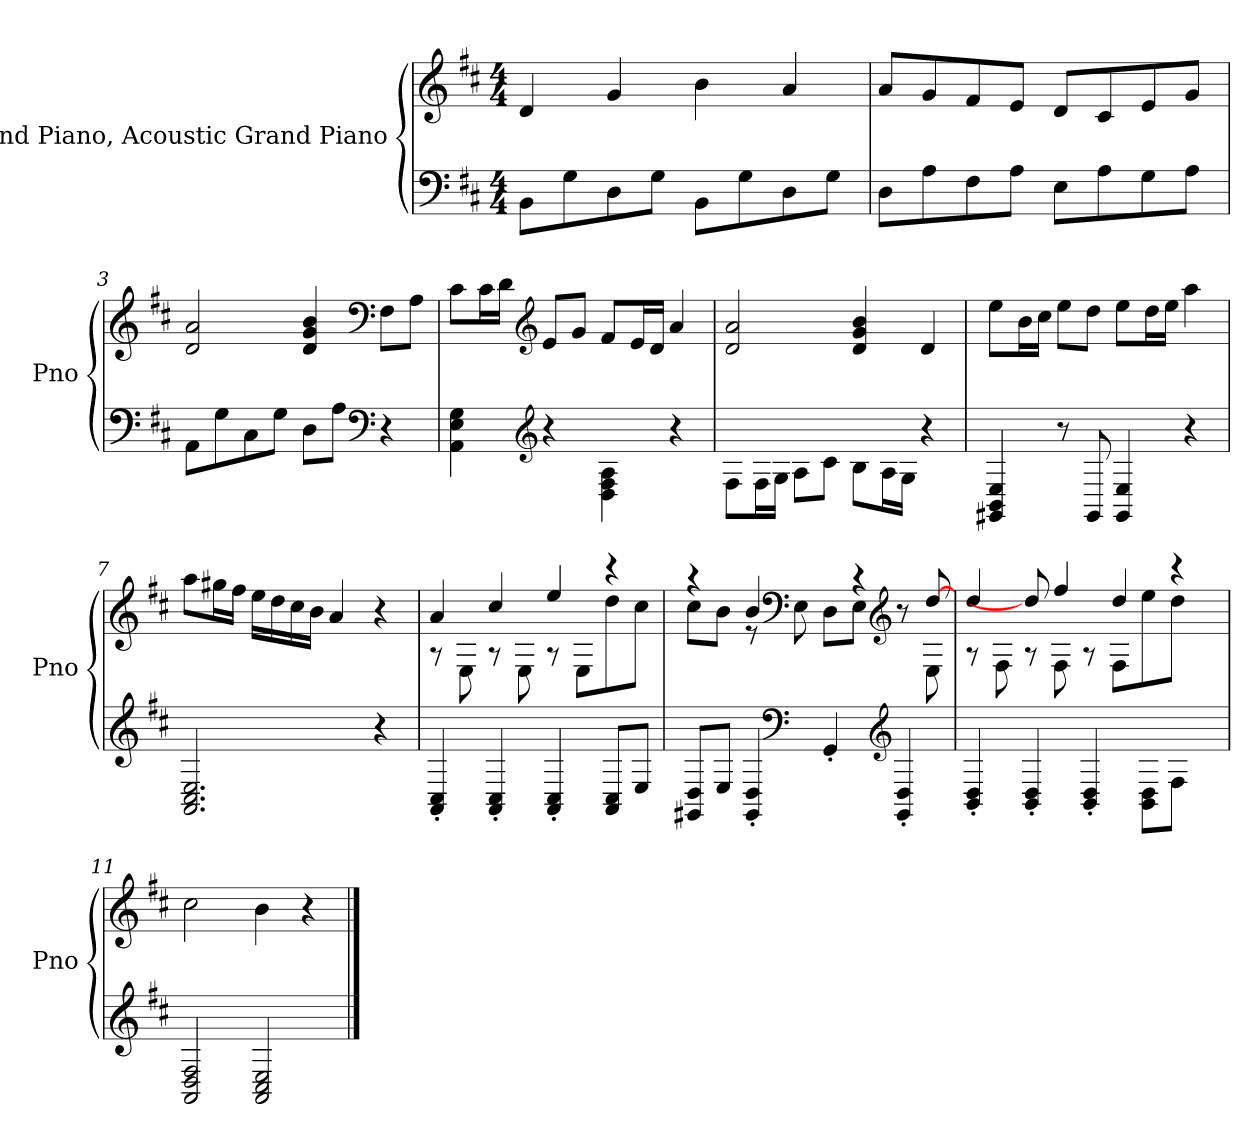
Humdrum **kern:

**kern	**kern
*part1	*part1
*staff2	*staff1
*I"Grand Piano, Acoustic Grand Piano	*
*I'Pno	*
*clefF4	*clefG2
*k[f#c#]	*k[f#c#]
*M4/4	*M4/4
*MM120	*MM120
=1	=1
8BBi\L	4di/
8Gi\	.
8Di\	4gi/
8Gi\J	.
8BBi\L	4bi\
8Gi\	.
8Di\	4ai/
8Gi\J	.
=2	=2
8Di\L	8ai/L
8Ai\	8gi/
8F#i\	8f#i/
8Ai\J	8ei/J
8Ei\L	8di/L
8Ai\	8c#i/
8Gi\	8ei/
8Ai\J	8gi/J
=3	=3
8AAi\L	2di/ 2ai/
8Gi\	.
8C#i\	.
8Gi\J	.
8Di\L	4di/ 4gi/ 4bi/
8Ai\J	.
*clefF4	*clefF4
4r	8F#i\L
.	8Ai\J
=4	=4
4AAi\ 4Ei\ 4Gi\	8c#i\L
.	16c#i\L
.	16di\JJ
*clefG2	*clefG2
4r	8ei/L
.	8gi/J
4Di\ 4F#i\ 4Ai\	8f#i/L
.	16ei/L
.	16di/JJ
4r	4ai/
!!LO:LB:g=z
=5	=5
8F#i\L	2di/ 2ai/
16F#i\L	.
16Gi\JJ	.
8Ai\L	.
8c#i\J	.
8Bi\L	4di/ 4gi/ 4bi/
16Ai\L	.
16Gi\JJ	.
4r	4di/
=6	=6
4GG#Xj/ 4BBZ/ 4EZ/	8eeZ\L
.	16bj\L
.	16cc#j\JJ
8r	8eej\L
8GG#j/	8ddj\J
4GG#j/ 4EZ/	8eeZ\L
.	16ddj\L
.	16eej\JJ
4r	4aaj\
=7	=7
2.AAi/ 2.C#i/ 2.Ei/	8aai\L
.	16gg#Xi\L
.	16ff#i\JJ
.	16eei\LL
.	16ddi\
.	16cc#i\
.	16bi\JJ
.	4ai/
4r	4r
=8	=8
*	*^
4AAi/' 4C#i/'	4ai/	8r
.	.	8Ei\
4AAi/' 4C#i/'	4cc#i/	8r
.	.	8Ei\
4AAi/' 4C#i/'	4eei/	8r
.	.	8Ei\L
8AAi/ 8C#i/L	4r	8ddi\
8Ei/J	.	8cc#i\J
!!LO:LB:g=z	!!
=9	=9	=9
*^	*	*
4.ryy	8GG#Xi/ 8Di/L	4r	8cc#i\L
.	8Ei/J	.	8bi\J
.	4GG#i/' 4Di/'	4bi/	8r
*clefF4	*	*clefF4	*
8ryy	.	.	8Ei\
2ryy	4GG#'i/	8ryy	8Di\L
.	.	4r	8Ei\J
*clefG2	*	*clefG2	*
.	4GG#i/' 4Di/'	.	8r
.	.	[8ddi/	8Ei\
*v	*v	*	*
=10	=10	=10
4BBi/' 4Di/'	4ddi/	8r
.	.	8F#i\
4BBi/' 4Di/'	8ddi/]	8r
.	4ff#i/	8F#i\
4BBi/' 4Di/'	.	8r
.	4ddi/	8F#i\L
8BBi\ 8Di\L	.	8eei\
8F#i\J	4r	8ddi\J
8ryy	.	8ryy
*	*v	*v
=11	=11
2AAi/ 2Di/ 2F#i/	2cc#i\
2AAi/ 2C#i/ 2Ei/	4bi\
.	4r
==	==
*-	*-
